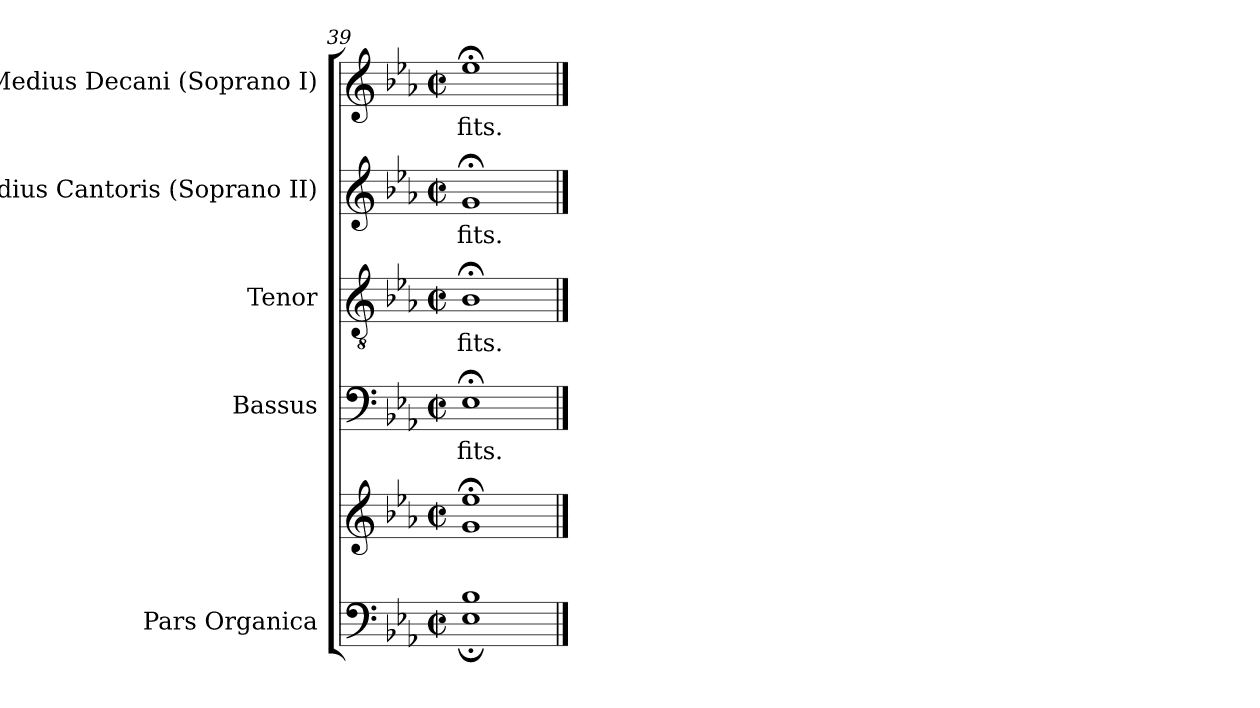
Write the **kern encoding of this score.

**kern	**kern	**kern	**text	**kern	**text	**kern	**text	**kern	**text
*part5	*part5	*part4	*part4	*part3	*part3	*part2	*part2	*part1	*part1
*staff6	*staff5	*staff4	*staff4	*staff3	*staff3	*staff2	*staff2	*staff1	*staff1
*I"Pars Organica	*	*I"Bassus	*	*I"Tenor	*	*I"Medius Cantoris (Soprano II)	*	*I"Medius Decani (Soprano I)	*
*clefF4	*clefG2	*clefF4	*	*clefGv2	*	*clefG2	*	*clefG2	*
*	*	*	*	*ITrd7c12	*	*	*	*	*
*k[b-e-a-]	*k[b-e-a-]	*k[b-e-a-]	*	*k[b-e-a-]	*	*k[b-e-a-]	*	*k[b-e-a-]	*
*E-:	*E-:	*E-:	*	*E-:	*	*E-:	*	*E-:	*
*M2/2	*M2/2	*M2/2	*	*M2/2	*	*M2/2	*	*M2/2	*
*met(c|)	*met(c|)	*met(c|)	*	*met(c|)	*	*met(c|)	*	*met(c|)	*
=39	=39	=39	=39	=39	=39	=39	=39	=39	=39
*^	*^	*	*	*	*	*	*	*	*
!	!	!	!	!	!LO:LY:b:color=#000000	!	!	!	!	!	!
!	!	!	!	!	!	!	!LO:LY:b:color=#000000	!	!	!	!
!	!	!	!	!	!	!	!	!	!LO:LY:b:color=#000000	!	!
!	!	!	!	!	!	!	!	!	!	!	!LO:LY:b:color=#000000
1B-i	1E-;i	1ee-;i	1gi	1E-;i	-fits.	1BB-;i	-fits.	1g;i	-fits.	1ee-;i	-fits.
*v	*v	*	*	*	*	*	*	*	*	*	*
*	*v	*v	*	*	*	*	*	*	*	*
==	==	==	==	==	==	==	==	==	==
*-	*-	*-	*-	*-	*-	*-	*-	*-	*-
